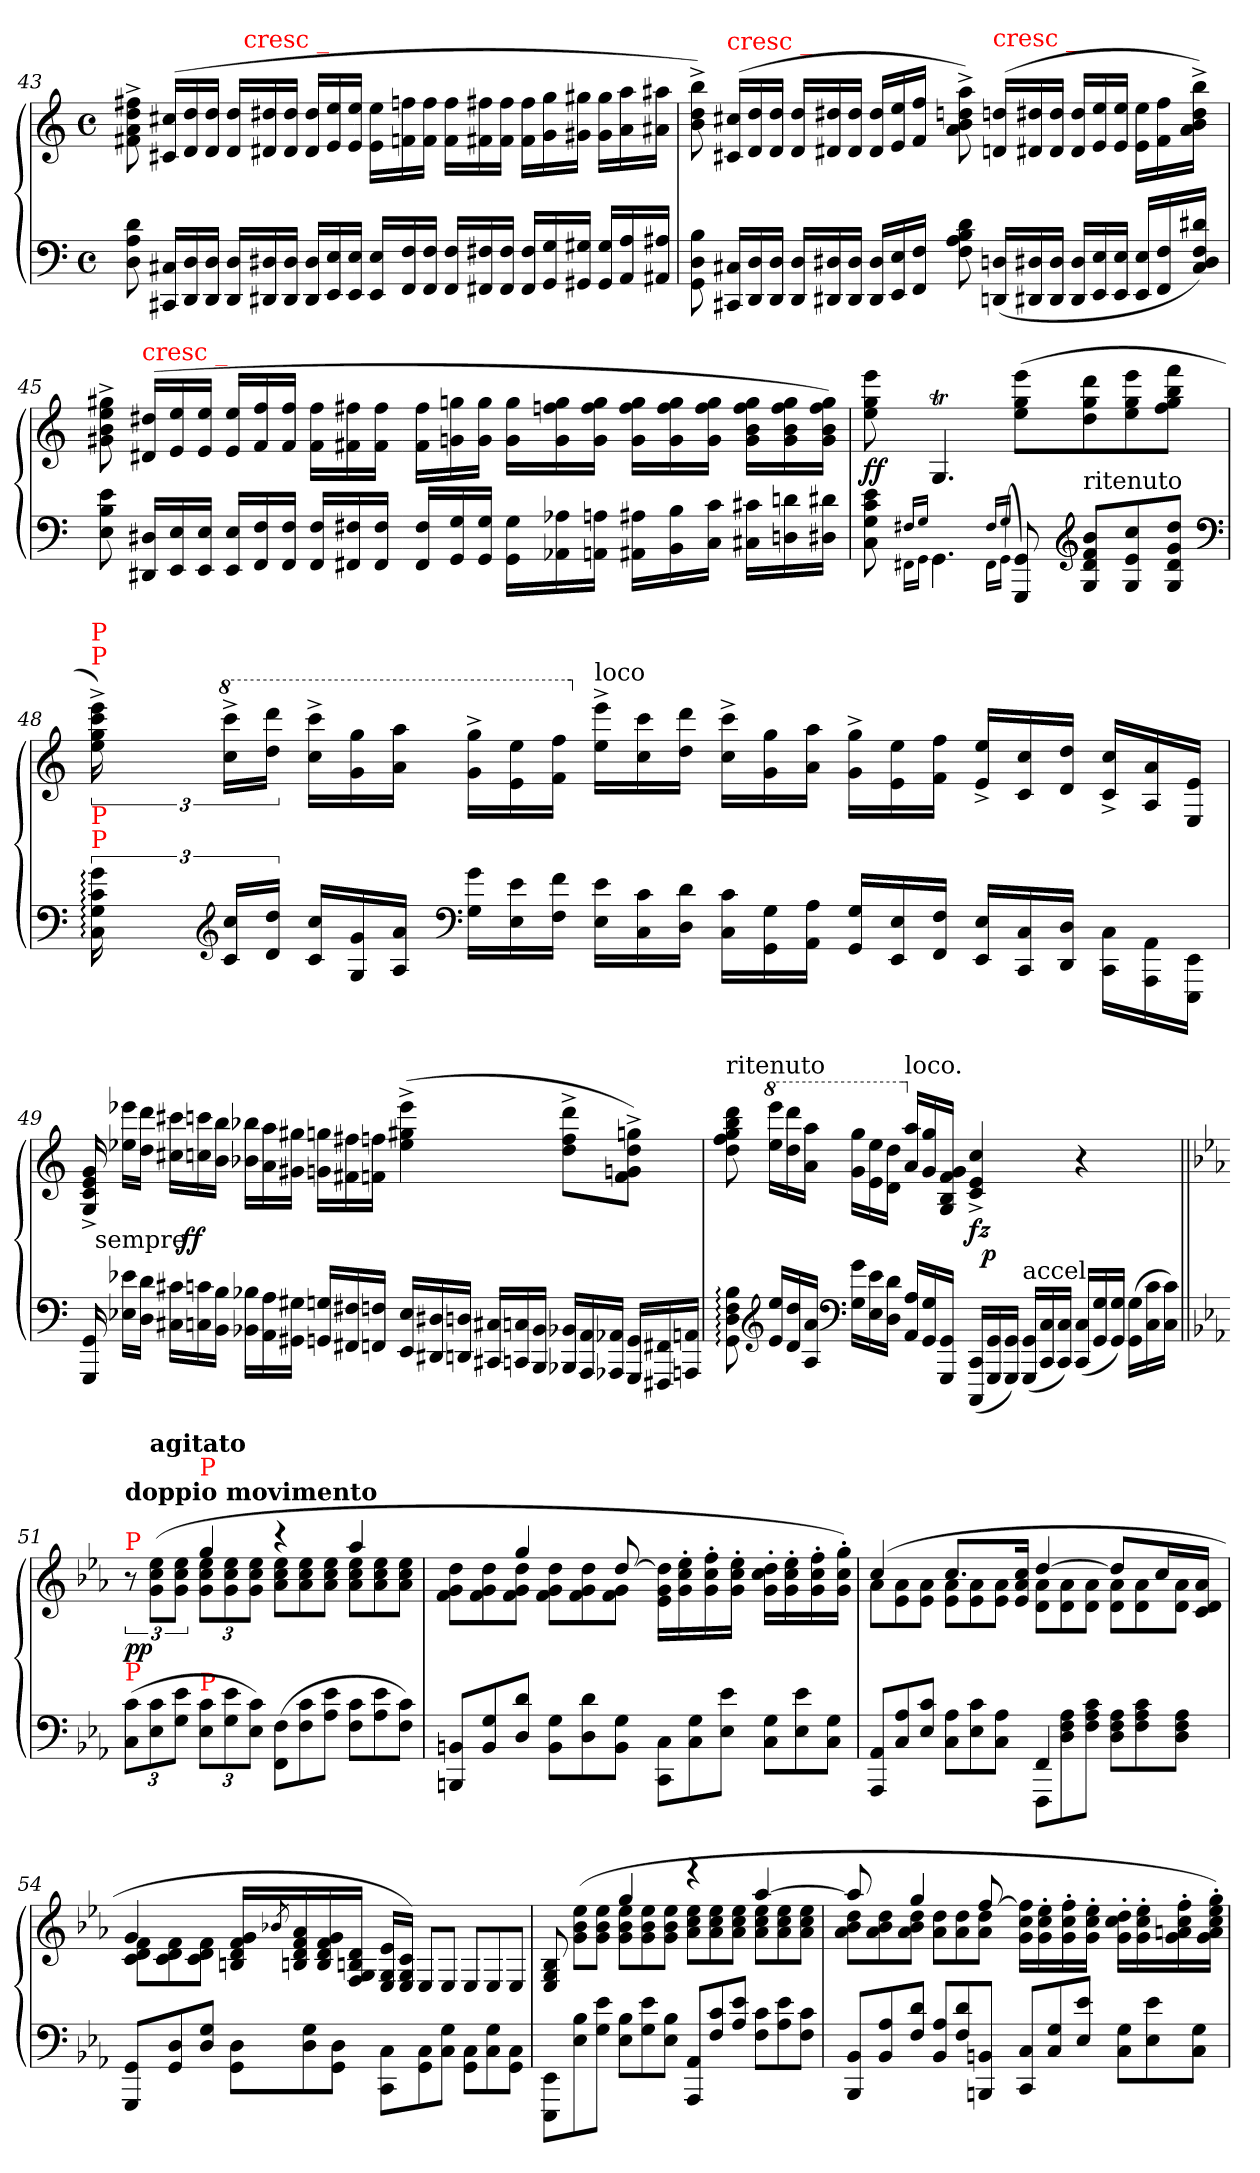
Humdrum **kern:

**kern	**kern	**dynam
*part1	*part1	*part1
*staff2	*staff1	*staff1/2
*clefF4	*clefG2	*
*k[]	*k[]	*
*M4/4	*M4/4	*
*met(c)	*met(c)	*
=43	=43	=43
8d 8A 8D	8ff#X^< 8dd^< 8a^< 8f#X^<	.
*Xtuplet	*Xtuplet	*
24C#X/ 24CC#X/LL	(>24cc#X/ 24c#X/LL	.
24D 24DD	24dd 24d	.
24D 24DDJJ	24dd 24dJJ	.
24D/ 24DD/LL	24dd/ 24d/LL	.
!	!LO:TX:a:color=red:t=cresc _	!
24D#X 24DD#X	24dd#X 24d#X	.
24D# 24DD#JJ	24dd# 24d#JJ	.
24D#/ 24DD#/LL	24dd#/ 24d#/LL	.
24E 24EE	24ee 24e	.
24E 24EEJJ	24ee 24eJJ	.
24E/ 24EE/LL	24ee 24eLL	.
24F 24FF	24ffn 24fn	.
24F 24FFJJ	24ff 24fJJ	.
24F/ 24FF/LL	24ff 24fLL	.
24F#X 24FF#X	24ff#X 24f#X	.
24F# 24FF#JJ	24ff# 24f#JJ	.
24F#/ 24FF#/LL	24ff# 24f#LL	.
24G 24GG	24gg 24g	.
24G#X 24GG#XJJ	24gg#X 24g#XJJ	.
24G#/ 24GG#/LL	24gg# 24g#LL	.
24A 24AA	24aa 24a	.
24A#X 24AA#XJJ	24aa#X 24a#XJJ	.
=44	=44	=44
8B 8D 8GG	8bb^< 8dd^< 8b^<)	.
!	!LO:TX:a:color=red:t=cresc _	!
24C#X 24CC#XLL	(24cc#X/ 24c#X/LL	.
24D 24DD	24dd 24d	.
24D 24DDJJ	24dd 24dJJ	.
24D 24DDLL	24dd/ 24d/LL	.
24D#X 24DD#X	24dd#X 24d#X	.
24D# 24DD#JJ	24dd# 24d#JJ	.
24D# 24DD#LL	24dd#/ 24d#/LL	.
24E 24EE	24ee 24e	.
24F 24FFJJ	24ff 24fJJ	.
8d 8B 8A 8F	8aa^< 8dd^< 8b^< 8a^<)	.
!	!LO:TX:a:color=red:t=cresc _	!
(<24Dn 24DDnLL	(>24ddn/ 24dn/LL	.
24D#X 24DD#X	24dd#X 24d#X	.
24D# 24DD#JJ	24dd# 24d#JJ	.
24D# 24DD#LL	24dd#/ 24d#/LL	.
24E 24EE	24ee 24e	.
24E 24EEJJ	24ee 24eJJ	.
24E/ 24EE/LL	24ee 24eLL	.
24F 24FF	24ff 24f	.
24d#X 24F 24D# 24C#JJ)	24bb^< 24dd#^< 24b^< 24a^<JJ)	.
=45	=45	=45
8e 8B 8E	8gg#X^< 8ee^< 8b^< 8g#X^<	.
!	!LO:TX:a:color=red:t=cresc _	!
16D#X/ 16DD#X/LL	(>16dd#X/ 16d#X/LL	.
16E 16EE	16ee 16e	.
16E 16EEJJ	16ee 16eJJ	.
16E/ 16EE/LL	16ee/ 16e/LL	.
16F 16FF	16ff 16f	.
16F 16FFJJ	16ff 16fJJ	.
16F/ 16FF/LL	16ff 16fLL	.
16F#X 16FF#X	16ff#X 16f#X	.
16F# 16FF#JJ	16ff# 16f#JJ	.
=46-	=46-	=46-
16F#/ 16FF#/LL	16ff# 16f#LL	.
16G 16GG	16ggn 16gn	.
16G 16GGJJ	16gg 16gJJ	.
16G 16GGLL	16gg 16gLL	.
16A-X 16AA-X	16gg 16ffn 16g	.
16An 16AAnJJ	16gg 16ff 16gJJ	.
16A#X 16AA#XLL	16gg 16ff 16gLL	.
16B 16BB	16gg 16ff 16g	.
16c 16CJJ	16gg 16ff 16gJJ	.
16c#X 16C#XLL	16gg 16ff 16b 16gLL	.
16dn 16Dn	16gg 16ff 16b 16g	.
16d#X 16D#XJJ	16gg 16ff 16b 16gJJ)	.
=47	=47	=47
*^	*	*
8e 8c 8G 8C	8ryy	8eee 8gg 8ee	ff
16qFF#X\LL	16qF#X/LL	.	.
16qGG\JJ	16qG/JJ	.	.
4.GG\	4.ryy	4.GT/	.
16qFF#\LL	16qF#/LL	.	.
(>16qGG\JJ	16qG/JJ	.	.
8GG 8GGG)	8ryy	(8eee 8gg 8eeL	.
*clefG2	*	*	*
!LO:TX:a:t=ritenuto	!	!	!
8b 8f 8d 8GL	4.ryy	8ddd 8gg 8dd	.
8cc 8e 8G	.	8eee 8gg 8ee	.
8dd 8g 8d 8GJ	.	8fff 8bb 8gg 8ffJ	.
*v	*v	*	*
*clefF4	*	*
=48	=48	=48
*tuplet	*tuplet	*
!	!LO:TX:a:color=red:t=P	!
!	!LO:TX:a:color=red:t=P	!
!LO:TX:a:color=red:t=P	!	!
!LO:TX:a:color=red:t=P	!	!
24g: 24c: 24G: 24C:	24eee^< 24ccc^< 24gg^< 24ee^<)	.
*clefG2	*	*
*	*8va	*
24cc/ 24c/LL	24cccc^< 24ccc^<LL	.
24dd/ 24d/JJ	24dddd 24dddJJ	.
*Xtuplet	*Xtuplet	*
24cc/ 24c/LL	24cccc^< 24ccc^<LL	.
24g/ 24G/	24ggg 24gg	.
24a/ 24A/JJ	24aaa 24aaJJ	.
*clefF4	*	*
24g 24GLL	24ggg^< 24gg^<LL	.
24e 24E	24eee 24ee	.
24f 24FJJ	24fff 24ffJJ	.
*	*X8va	*
!	!LO:TX:a:t=loco	!
24e 24ELL	24eee^< 24ee^<LL	.
24c 24C	24ccc 24cc	.
24d 24DJJ	24ddd 24ddJJ	.
24c 24CLL	24ccc^< 24cc^<LL	.
24G 24GG	24gg 24g	.
24A 24AAJJ	24aa 24aJJ	.
24G/ 24GG/LL	24gg^< 24g^<LL	.
24E 24EE	24ee 24e	.
24F 24FFJJ	24ff 24fJJ	.
24E/ 24EE/LL	24ee^< 24e^<LL	.
24C 24CC	24cc 24c	.
24D 24DDJJ	24dd 24dJJ	.
24C\ 24CC\LL	24cc^< 24c^<LL	.
24AA\ 24AAA\	24a/ 24A/	.
24EE\ 24EEE\JJ	24e/ 24E/JJ	.
=49	=49	=49
24GG/ 24GGG/	24g^< 24e^< 24c^< 24G^<	.
!LO:TX:a:t=sempre	!	!
24e-X 24E-XLL	24eee-X 24ee-XLL	.
24d 24DJJ	24ddd 24ddJJ	.
24c#X 24C#XLL	24ccc#X 24cc#XLL	.
24cn 24Cn	24cccn 24ccn	ff
24B 24BBJJ	24bb 24bJJ	.
24B-X 24BB-XLL	24bb-X 24b-XLL	.
24A 24AA	24aa 24a	.
24G#X 24GG#XJJ	24gg#X 24g#XJJ	.
24Gn/ 24GGn/LL	24ggn 24gnLL	.
24F#X 24FF#X	24ff#X 24f#X	.
24Fn 24FFnJJ	24ffn 24fnJJ	.
24E- 24EELL	(>4eee-^< 4gg#X^< 4ee-^<	.
24D#X 24DD#X	.	.
24Dn 24DDnJJ	.	.
24C#X 24CC#XLL	.	.
24Cn 24CCn	.	.
24BB- 24BBBJJ	.	.
24BB-X 24BBB-XLL	8ddd^< 8ff^< 8dd^<L	.
24AA 24AAA	.	.
24AA-X 24AAA-XJJ	.	.
24GG 24GGGLL	8ggn^< 8dd^< 8gn^< 8f^<J)	.
24FF#X 24FFF#X	.	.
24AAn 24AAAnJJ	.	.
=50	=50	=50
*	*^	*
!	!LO:TX:a:t=ritenuto	!	!
8B: 8F: 8D: 8GG:	8ddd 8bb 8gg 8ff 8dd	3ryy	.
*clefG2	*	*	*
*	*8va	*	*
24ee/ 24e/LL	24eeee 24eeeLL	.	.
24dd 24d	24dddd 24ddd	.	.
24a 24AJJ	24aaa\ 24aa\JJ	.	.
*clefF4	*	*	*
24g\ 24G\LL	24ggg\ 24gg\LL	.	.
24e 24E	24eee 24ee	.	.
24d 24DJJ	24ddd 24ddJJ	6ryy	.
*	*X8va	*	*
!	!LO:TX:a:t=loco.	!	!
24A/ 24AA/LL	24aa/ 24a/LL	.	.
24G 24GG	24gg 24g	.	.
24GG 24GGGJJ	24g 24f 24B 24GJJ	.	.
!	!	!	!LO:DY:b
(24CC/ 24CCC/LL	4cc^< 4e^< 4c^<	24ryy	fz
!	!	!	!LO:DY:b
24GG 24GGG	.	3ryy	p
24GG 24GGGJJ)	.	.	.
!LO:TX:a:t=accel.	!	!	!
(24GG/ 24GGG/LL	.	.	.
24C 24CC	.	.	.
24C 24CCJJ)	.	.	.
(24C/ 24CC/LL	4r	.	.
24G 24GG	.	.	.
24G 24GGJJ)	.	.	.
(24G\ 24GG\LL	.	12.ryy	.
24c 24C	.	.	.
24c 24CJJ)	.	.	.
=51||	=51||	=51||	=51||
*k[b-e-a-]	*k[b-e-a-]	*	*
*tuplet	*	*	*
*Xbrackettup	*	*tuplet	*
!	!LO:TX:a:B:t=doppio movimento	!	!
!	!LO:TX:a:color=red:t=P	!	!
!LO:TX:a:color=red:t=P	!	!	!
(>12c 12CL	4ryy	12r	pp
!	!	!LO:TX:a:B:t=agitato	!
12c 12E-	.	(>12ee- 12cc 12gL	.
12e- 12GJ	.	12ee- 12cc 12gJ	.
*	*	*Xbrackettup	*
!	!LO:TX:a:color=red:t=P	!	!
!LO:TX:a:color=red:t=P	!	!	!
12c 12E-L	4gg	12ee- 12cc 12gL	.
12e- 12G	.	12ee- 12cc 12g	.
12c 12E-J)	.	12ee- 12cc 12gJ	.
*Xtuplet	*	*Xtuplet	*
(>12F 12FFL	4rccc	12ee- 12cc 12a-L	.
12c 12F	.	12ee- 12cc 12a-	.
12e- 12A-J	.	12ee- 12cc 12a-J	.
12c 12FL	4aa-	12ee- 12cc 12a-L	.
12e- 12A-	.	12ee- 12cc 12a-	.
12c 12FJ)	.	12ee- 12cc 12a-J	.
=52	=52	=52	=52
12BBn/ 12BBBn/L	6ryy	12dd 12g 12fL	.
12G/ 12BB/	.	12dd 12g 12f	.
12d/ 12D/J	6gg	12dd 12g 12fJ	.
12G 12BBL	.	12dd 12g 12fL	.
12d 12D	12ryy	12dd 12g 12f	.
12G 12BBJ	[12dd	12g 12fJ	.
12C 12CCL	16dd]\ 16g\ 16e-\LL	2ryy	.
.	16ee-'> 16cc'> 16g'>	.	.
12G 12C	.	.	.
.	16ff'> 16cc'> 16g'>	.	.
12e- 12E-J	.	.	.
.	16ee-'> 16cc'> 16g'>JJ	.	.
12G 12CL	16dd'>\ 16cc'>\ 16g'>\LL	.	.
.	16ee-'> 16cc'> 16g'>	.	.
12e- 12E-	.	.	.
.	16ff'> 16cc'> 16g'>	.	.
12G 12CJ	.	.	.
.	16gg'> 16cc'> 16g'>JJ)	.	.
=53	=53	=53	=53
*^	*	*	*
12AA-/ 12AAA-/L	2ryy	(>4cc	12a-L	.
12A-/ 12C/	.	.	12a- 12e-	.
12c/ 12E-/J	.	.	12a- 12e-J	.
12A-\ 12C\L	.	8.ccL	12a- 12e-L	.
12c\ 12E-\	.	.	12a- 12e-	.
12A- 12CJ	.	.	12a- 12e-J	.
.	.	16cc 16a- 16e-Jk	.	.
12FFF\L	4FF/	[4dd	12a- 12dL	.
12A- 12F 12D	.	.	12a- 12d	.
12c 12A- 12FJ	.	.	12a- 12dJ	.
12A- 12F 12DL	4ryy	8ddL]	12a- 12dL	.
12c 12A- 12F	.	.	12a- 12d	.
.	.	16cc/L	.	.
12A- 12F 12DJ	.	.	12a- 12dJ	.
.	.	16a- 16d 16cJJ	.	.
*v	*v	*	*	*
=54	=54	=54	=54
12GG/ 12GGG/L	4g/	12f\ 12d\ 12c\L	.
12D/ 12GG/	.	12f 12d 12c	.
12G/ 12D/J	.	12f 12d 12cJ	.
12D\ 12GG\L	16g 16f 16d 16BnLL	2.ryy	.
.	8qb-X/	.	.
.	16a- 16f 16d 16Bn	.	.
12G 12D	.	.	.
.	16g 16f 16d 16B	.	.
12D 12GGJ	.	.	.
.	16d/ 16Bn/ 16G/ 16F/JJ	.	.
12C\ 12CC\L	24e-/ 24G/ 24E-/LL	.	.
.	24c/ 24G/ 24E-/JJ)	.	.
12C\ 12GG\	12E-/L	.	.
12G\ 12C\J	12E-/J	.	.
12C\ 12GG\L	12E-/L	.	.
12G\ 12C\	12E-/	.	.
12C\ 12GG\J	12E-/J	.	.
=55	=55	=55	=55
12EE-\ 12EEE-\L	4ryy	12B-/ 12G/ 12E-/	.
12B-\ 12E-\	.	(>12ee- 12b- 12gL	.
12e-\ 12G\J	.	12ee- 12b- 12gJ	.
12B- 12E-L	4gg	12ee- 12b- 12gL	.
12e- 12G	.	12ee- 12b- 12g	.
12B- 12E-J	.	12ee- 12b- 12gJ	.
12AA- 12AAA-L	4reee	12ee- 12cc 12a-L	.
12c 12F	.	12ee- 12cc 12a-	.
12e- 12A-J	.	12ee- 12cc 12a-J	.
12c 12FL	[4aa-	12ee- 12cc 12a-L	.
12e- 12A-	.	12ee- 12cc 12a-	.
12c 12FJ	.	12ee- 12cc 12a-J	.
=56	=56	=56	=56
12BB-/ 12BBB-/L	12aa-]	12dd 12b- 12a-L	.
12A- 12BB-	12ryy	12dd 12b- 12a-	.
12d 12FJ	6gg	12dd 12b- 12a-J	.
12A- 12BB-L	.	12dd 12a-L	.
12d/ 12F/	12ryy	12dd 12a-	.
12BBn 12BBBnJ	[12ff	12dd 12a-J	.
12C/ 12CC/L	4ryy	16ff]\ 16cc\ 16g\LL	.
.	.	16ee-'>\ 16cc'>\ 16g'>\	.
12G 12C	.	.	.
.	.	16ff'>\ 16cc'>\ 16g'>\	.
12e- 12E-J	.	.	.
.	.	16ee-'>\ 16cc'>\ 16g'>\JJ	.
12G 12CL	4ryy	16dd'>\ 16cc'>\ 16g'>\LL	.
.	.	16ee-'>\ 16cc'>\ 16g'>\	.
12e- 12E-	.	.	.
.	.	16ff'>\ 16cc'>\ 16an'>\ 16g'>\	.
12G 12CJ	.	.	.
.	.	16gg'>\ 16ee-'>\ 16cc'>\ 16a'>\ 16g'>\JJ)	.
*	*v	*v	*
=	=	=
*-	*-	*-
